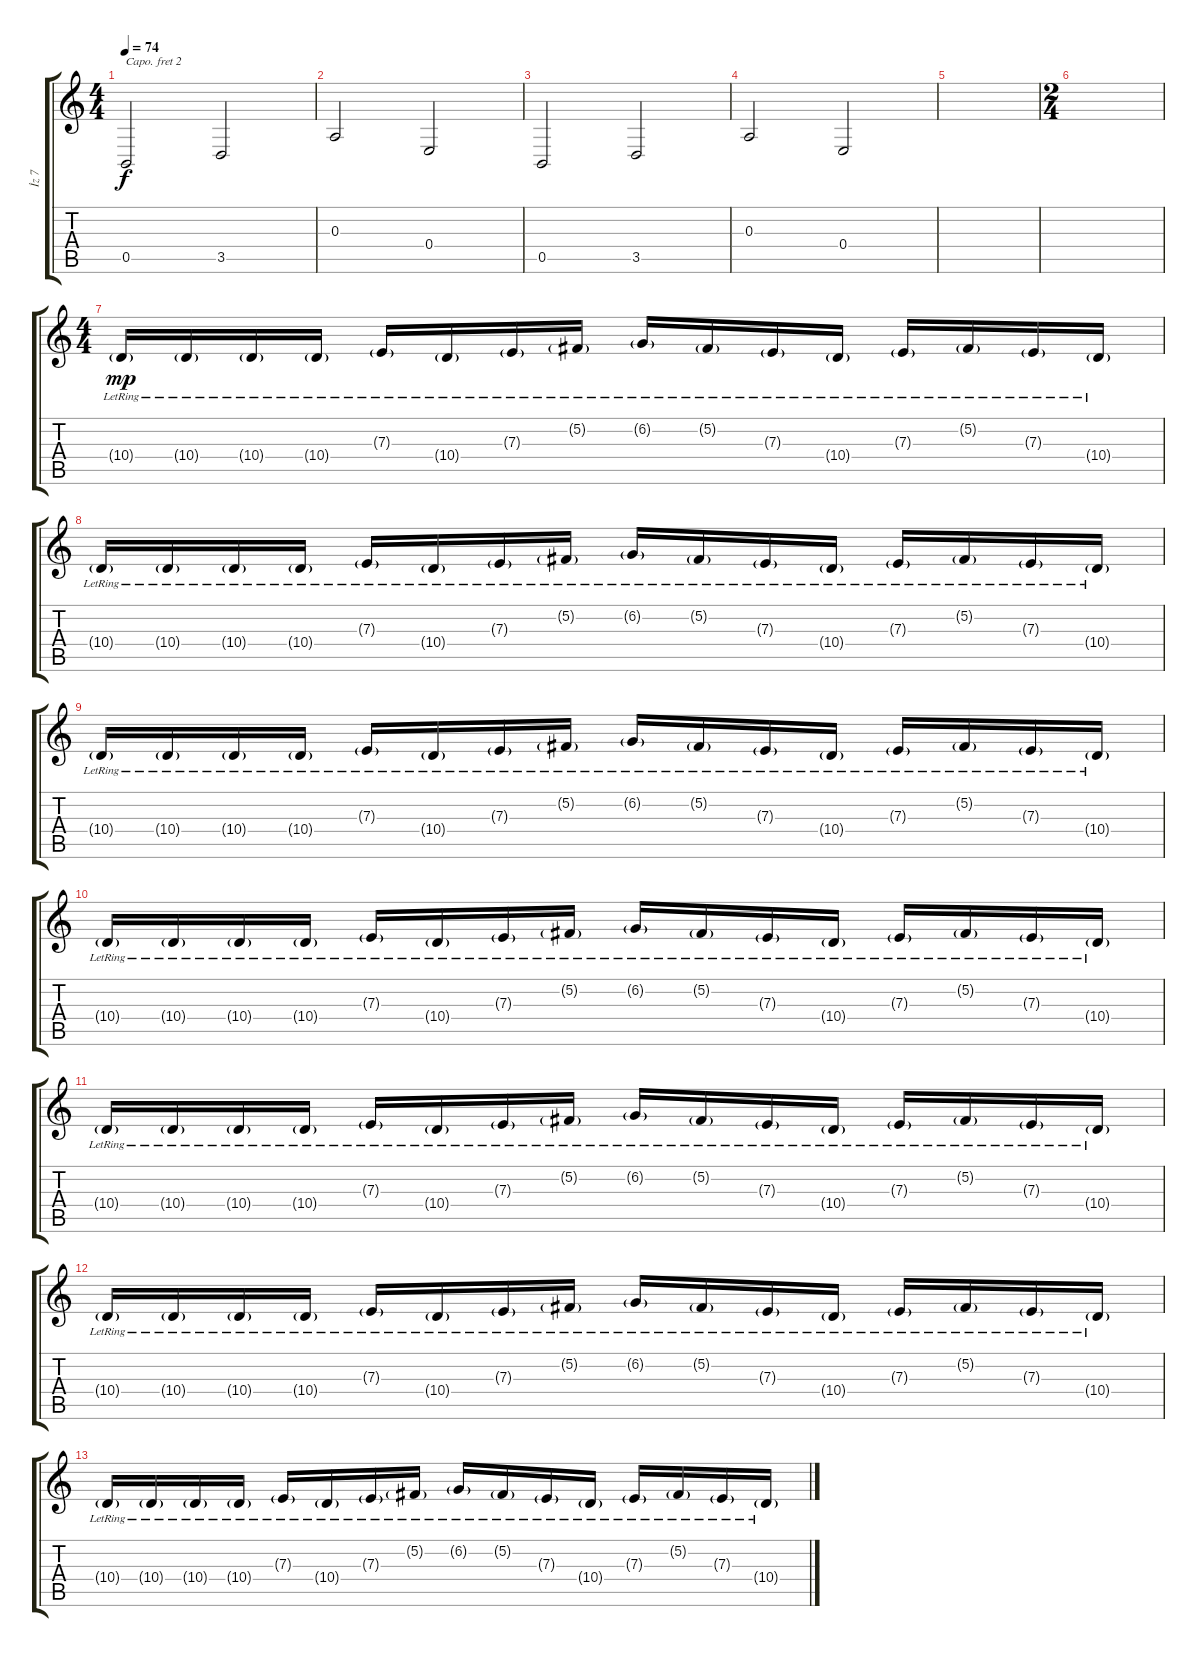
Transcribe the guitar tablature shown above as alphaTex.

\track ("İz 7" "İz 7") {instrument stringensemble2}
\staff {score tabs}
\capo 2
\tuning (E4 B3 G3 D3 A2 E2) {hide}
\ts (4 4)
\tempo 74
\clef g2
\ks c
0.5.2{dy f} 3.5.2 |
0.3.2 0.4.2 |
0.5.2 3.5.2 |
0.3.2 0.4.2 |
|
\ts (2 4)
|
\ts (4 4)
10.4{g lr}.16{dy mp instrument voiceoohs} 10.4{g lr}.16 10.4{g lr}.16 10.4{g lr}.16 7.3{g lr}.16 10.4{g lr}.16 7.3{g lr}.16 5.2{g lr}.16 6.2{g lr}.16 5.2{g lr}.16 7.3{g lr}.16 10.4{g lr}.16 7.3{g lr}.16 5.2{g lr}.16 7.3{g lr}.16 10.4{g lr}.16 |
10.4{g lr}.16 10.4{g lr}.16 10.4{g lr}.16 10.4{g lr}.16 7.3{g lr}.16 10.4{g lr}.16 7.3{g lr}.16 5.2{g lr}.16 6.2{g lr}.16 5.2{g lr}.16 7.3{g lr}.16 10.4{g lr}.16 7.3{g lr}.16 5.2{g lr}.16 7.3{g lr}.16 10.4{g lr}.16 |
10.4{g lr}.16 10.4{g lr}.16 10.4{g lr}.16 10.4{g lr}.16 7.3{g lr}.16 10.4{g lr}.16 7.3{g lr}.16 5.2{g lr}.16 6.2{g lr}.16 5.2{g lr}.16 7.3{g lr}.16 10.4{g lr}.16 7.3{g lr}.16 5.2{g lr}.16 7.3{g lr}.16 10.4{g lr}.16 |
10.4{g lr}.16 10.4{g lr}.16 10.4{g lr}.16 10.4{g lr}.16 7.3{g lr}.16 10.4{g lr}.16 7.3{g lr}.16 5.2{g lr}.16 6.2{g lr}.16 5.2{g lr}.16 7.3{g lr}.16 10.4{g lr}.16 7.3{g lr}.16 5.2{g lr}.16 7.3{g lr}.16 10.4{g lr}.16 |
10.4{g lr}.16 10.4{g lr}.16 10.4{g lr}.16 10.4{g lr}.16 7.3{g lr}.16 10.4{g lr}.16 7.3{g lr}.16 5.2{g lr}.16 6.2{g lr}.16 5.2{g lr}.16 7.3{g lr}.16 10.4{g lr}.16 7.3{g lr}.16 5.2{g lr}.16 7.3{g lr}.16 10.4{g lr}.16 |
10.4{g lr}.16 10.4{g lr}.16 10.4{g lr}.16 10.4{g lr}.16 7.3{g lr}.16 10.4{g lr}.16 7.3{g lr}.16 5.2{g lr}.16 6.2{g lr}.16 5.2{g lr}.16 7.3{g lr}.16 10.4{g lr}.16 7.3{g lr}.16 5.2{g lr}.16 7.3{g lr}.16 10.4{g lr}.16 |
10.4{g lr}.16 10.4{g lr}.16 10.4{g lr}.16 10.4{g lr}.16 7.3{g lr}.16 10.4{g lr}.16 7.3{g lr}.16 5.2{g lr}.16 6.2{g lr}.16 5.2{g lr}.16 7.3{g lr}.16 10.4{g lr}.16 7.3{g lr}.16 5.2{g lr}.16 7.3{g lr}.16 10.4{g lr}.16
